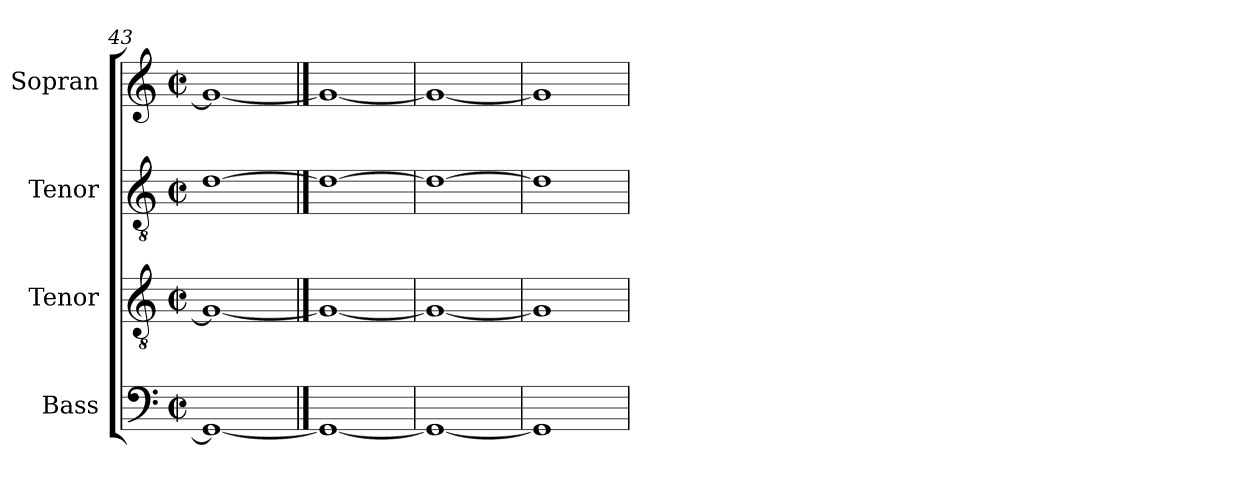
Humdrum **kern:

**kern	**kern	**kern	**kern
*part4	*part3	*part2	*part1
*staff4	*staff3	*staff2	*staff1
*I"Bass	*I"Tenor	*I"Tenor	*I"Sopran
*	*I'Tenor	*	*
*clefF4	*clefGv2	*clefGv2	*clefG2
*	*ITrd7c12	*ITrd7c12	*
*k[]	*k[]	*k[]	*k[]
*M2/2	*M2/2	*M2/2	*M2/2
*met(c|)	*met(c|)	*met(c|)	*met(c|)
=43	=43	=43	=43
1GGi_<	1GGi_<	[1Di	1gi_<
==44	==44	==44	==44
1GGi_	1GGi_	1Di_	1gi_
=45	=45	=45	=45
1GGi_	1GGi_	1Di_	1gi_
=46	=46	=46	=46
1GGi]	1GGi]	1Di]	1gi]
=	=	=	=
*-	*-	*-	*-
